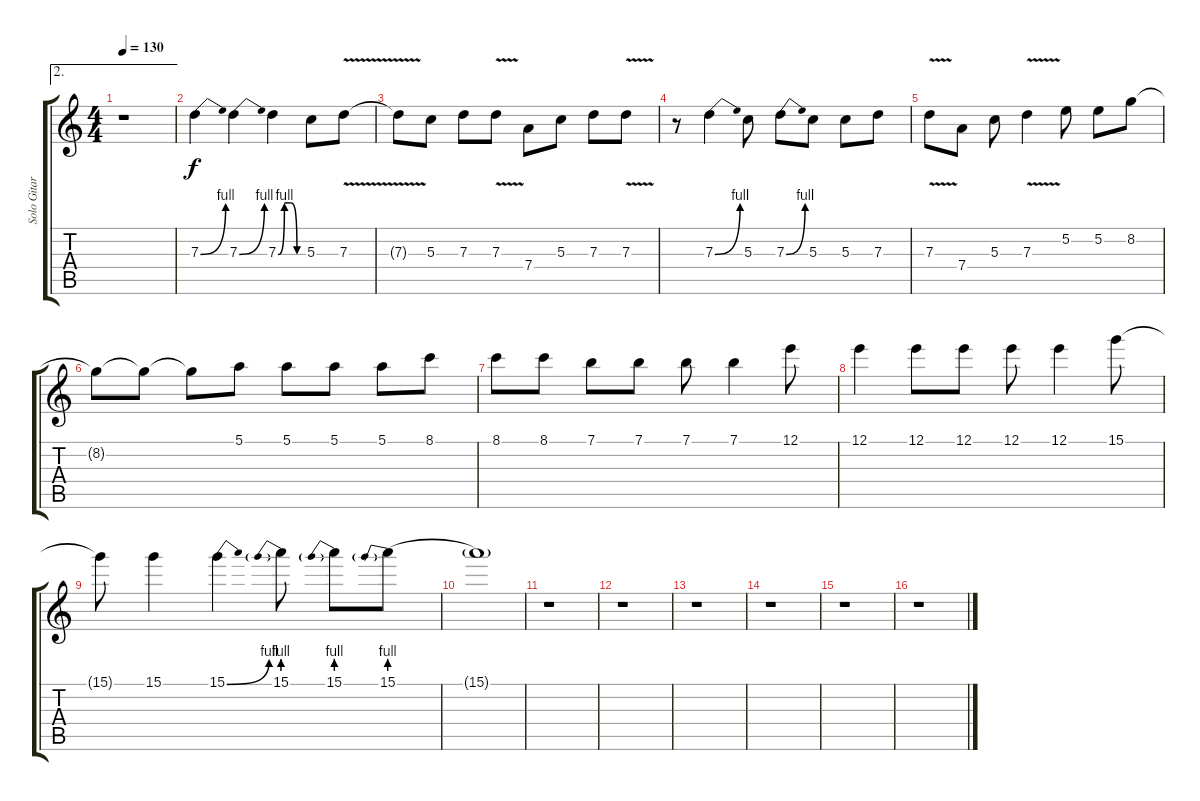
\track ("Solo Gitar" "Solo Gitar") {instrument overdrivenguitar}
\staff {score tabs}
\tuning (E4 B3 G3 D3 A2 E2) {hide}
\ae 2
\ts (4 4)
\tempo 130
\clef g2
\ks c
r.1{dy f} |
7.3{be (bend 0 0 60 4)}.4 7.3{be (bend 0 0 60 4)}.4 7.3{be (custom 0 0 15 4 30 4 45 0 60 0)}.4 5.3.8 7.3{v}.8 |
7.3{t}.8 5.3.8 7.3.8 7.3{v}.8 7.4.8 5.3.8 7.3.8 7.3{v}.8 |
r.8 7.3{be (bend 0 0 60 4)}.4 5.3.8 7.3{be (bend 0 0 60 4)}.8 5.3.8 5.3.8 7.3.8 |
7.3{v}.8 7.4.8 5.3.8 7.3{v}.4 5.2.8 5.2.8 8.2.8 |
8.2{t}.8 8.2{t}.8 8.2{t}.8 5.1.8 5.1.8 5.1.8 5.1.8 8.1.8 |
8.1.8 8.1.8 7.1.8 7.1.8 7.1.8 7.1.4 12.1.8 |
12.1.4 12.1.8 12.1.8 12.1.8 12.1.4 15.1.8 |
15.1{t}.8 15.1.4 15.1{be (bend 0 0 60 4)}.4 15.1{be (prebend 0 4 60 4)}.8 15.1{be (prebend 0 4 60 4)}.8 15.1{be (prebend 0 4 60 4)}.8 |
15.1{t}.1 |
r.1 |
r.1 |
r.1 |
r.1 |
r.1 |
r.1
